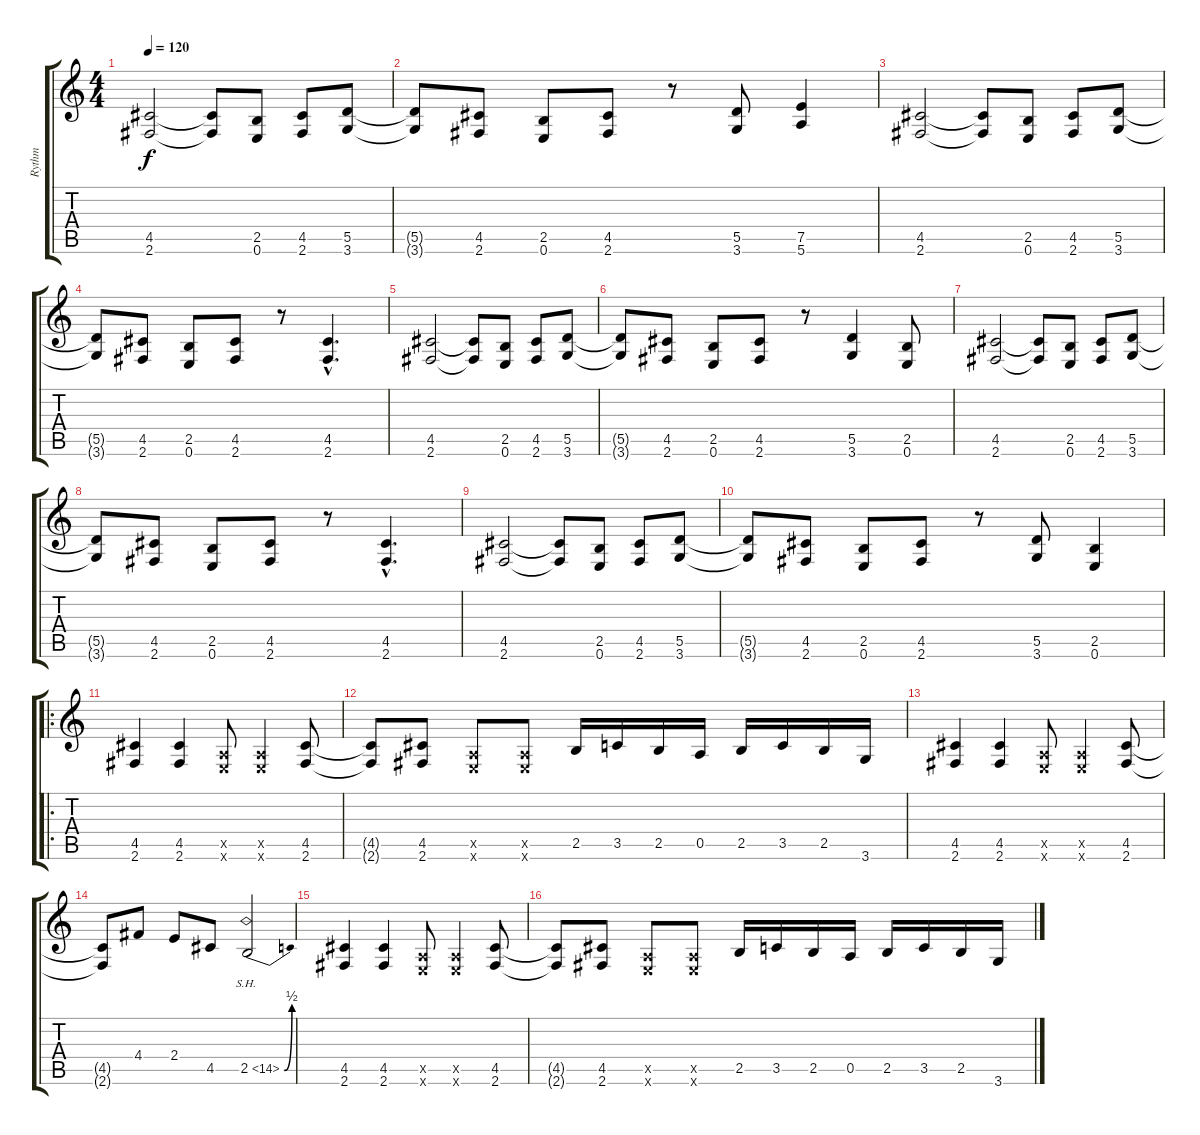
\track ("Rythm" "Rythm") {instrument distortionguitar}
\staff {score tabs}
\tuning (E4 B3 G3 D3 A2 E2) {hide}
\ts (4 4)
\tempo 120
\clef g2
\ks c
(4.5 2.6).2{dy f} (4.5{t} 2.6{t}).8 (2.5 0.6).8 (4.5 2.6).8 (5.5 3.6).8 |
(5.5{t} 3.6{t}).8 (4.5 2.6).8 (2.5 0.6).8 (4.5 2.6).8 r.8 (5.5 3.6).8 (7.5 5.6).4 |
(4.5 2.6).2 (4.5{t} 2.6{t}).8 (2.5 0.6).8 (4.5 2.6).8 (5.5 3.6).8 |
(5.5{t} 3.6{t}).8 (4.5 2.6).8 (2.5 0.6).8 (4.5 2.6).8 r.8 (4.5{hac} 2.6{hac}).4{d} |
(4.5 2.6).2 (4.5{t} 2.6{t}).8 (2.5 0.6).8 (4.5 2.6).8 (5.5 3.6).8 |
(5.5{t} 3.6{t}).8 (4.5 2.6).8 (2.5 0.6).8 (4.5 2.6).8 r.8 (5.5 3.6).4 (2.5 0.6).8 |
(4.5 2.6).2 (4.5{t} 2.6{t}).8 (2.5 0.6).8 (4.5 2.6).8 (5.5 3.6).8 |
(5.5{t} 3.6{t}).8 (4.5 2.6).8 (2.5 0.6).8 (4.5 2.6).8 r.8 (4.5{hac} 2.6{hac}).4{d} |
(4.5 2.6).2 (4.5{t} 2.6{t}).8 (2.5 0.6).8 (4.5 2.6).8 (5.5 3.6).8 |
(5.5{t} 3.6{t}).8 (4.5 2.6).8 (2.5 0.6).8 (4.5 2.6).8 r.8 (5.5 3.6).8 (2.5 0.6).4 |
\ro
(4.5 2.6).4 (4.5 2.6).4 (0.5{x} 0.6{x}).8 (0.5{x} 0.6{x}).4 (4.5 2.6).8 |
(4.5{t} 2.6{t}).8 (4.5 2.6).8 (0.5{x} 0.6{x}).8 (0.5{x} 0.6{x}).8 2.5.16 3.5.16 2.5.16 0.5.16 2.5.16 3.5.16 2.5.16 3.6.16 |
(4.5 2.6).4 (4.5 2.6).4 (0.5{x} 0.6{x}).8 (0.5{x} 0.6{x}).4 (4.5 2.6).8 |
(4.5{t} 2.6{t}).8 4.4.8 2.4.8 4.5.8 2.5{be (bend 0 0 60 2) sh 12}.2 |
(4.5 2.6).4 (4.5 2.6).4 (0.5{x} 0.6{x}).8 (0.5{x} 0.6{x}).4 (4.5 2.6).8 |
(4.5{t} 2.6{t}).8 (4.5 2.6).8 (0.5{x} 0.6{x}).8 (0.5{x} 0.6{x}).8 2.5.16 3.5.16 2.5.16 0.5.16 2.5.16 3.5.16 2.5.16 3.6.16
